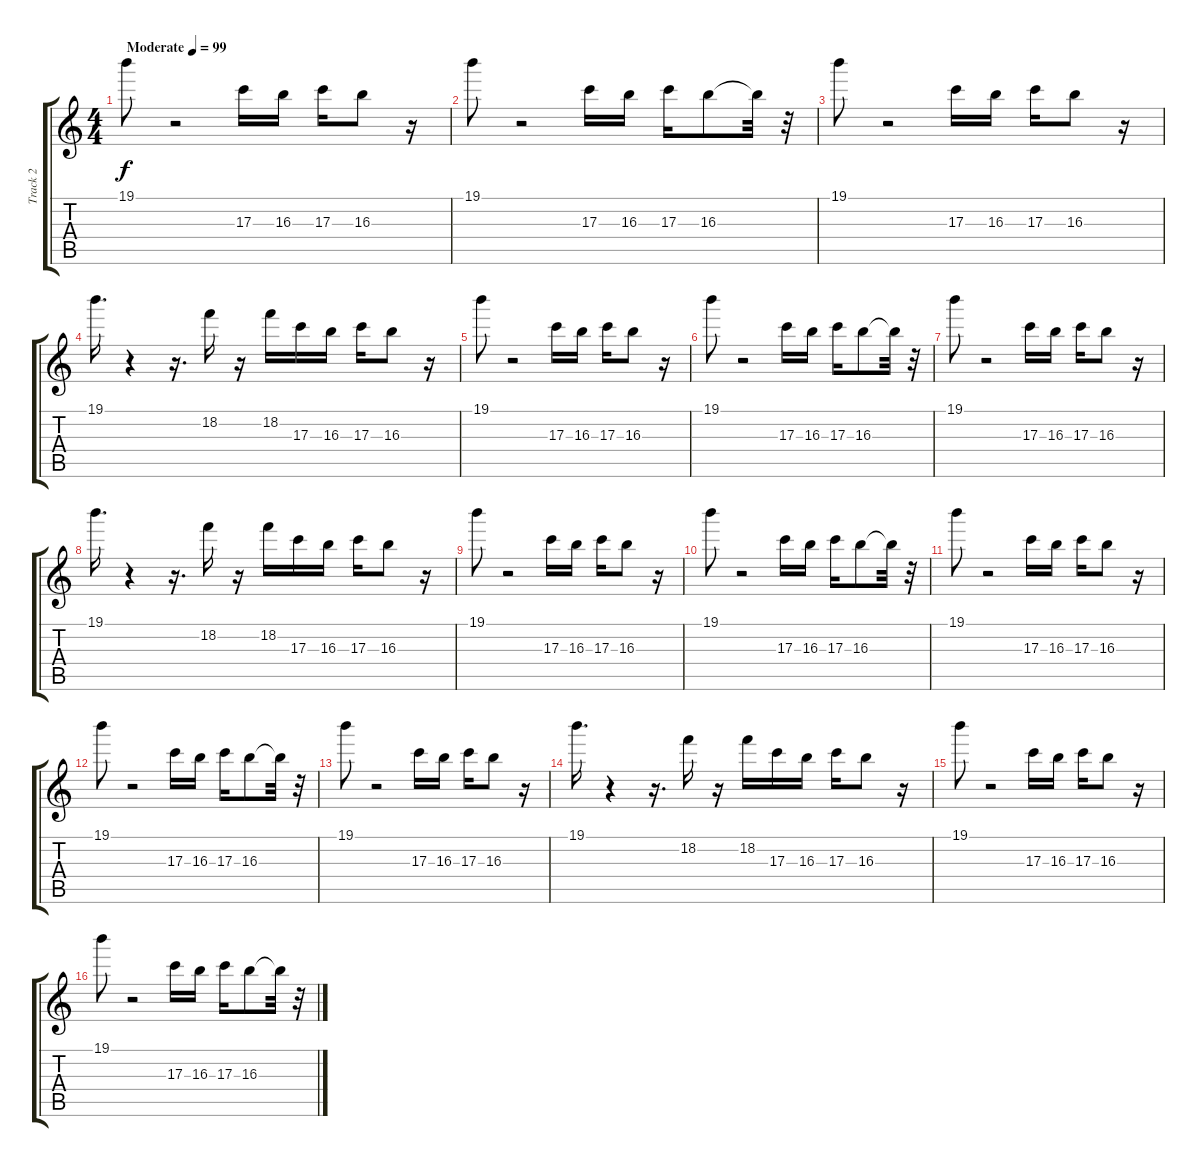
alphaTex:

\track ("Track 2" "Track 2") {instrument overdrivenguitar}
\staff {score tabs}
\tuning (E4 B3 G3 D3 A2 E2) {hide}
\ts (4 4)
\tempo (99 "Moderate")
\clef g2
\ks c
19.1.8{dy f instrument overdrivenguitar} r.2 17.3.16 16.3.16 17.3.16 16.3.8 r.16 |
19.1.8 r.2 17.3.16 16.3.16 17.3.16 16.3.8 16.3{t}.32 r.32 |
19.1.8 r.2 17.3.16 16.3.16 17.3.16 16.3.8 r.16 |
19.1.16{d} r.4 r.16{d} 18.2.16 r.16 18.2.16 17.3.16 16.3.16 17.3.16 16.3.8 r.16 |
19.1.8 r.2 17.3.16 16.3.16 17.3.16 16.3.8 r.16 |
19.1.8 r.2 17.3.16 16.3.16 17.3.16 16.3.8 16.3{t}.32 r.32 |
19.1.8 r.2 17.3.16 16.3.16 17.3.16 16.3.8 r.16 |
19.1.16{d} r.4 r.16{d} 18.2.16 r.16 18.2.16 17.3.16 16.3.16 17.3.16 16.3.8 r.16 |
19.1.8 r.2 17.3.16 16.3.16 17.3.16 16.3.8 r.16 |
19.1.8 r.2 17.3.16 16.3.16 17.3.16 16.3.8 16.3{t}.32 r.32 |
19.1.8 r.2 17.3.16 16.3.16 17.3.16 16.3.8 r.16 |
19.1.8 r.2 17.3.16 16.3.16 17.3.16 16.3.8 16.3{t}.32 r.32 |
19.1.8 r.2 17.3.16 16.3.16 17.3.16 16.3.8 r.16 |
19.1.16{d} r.4 r.16{d} 18.2.16 r.16 18.2.16 17.3.16 16.3.16 17.3.16 16.3.8 r.16 |
19.1.8 r.2 17.3.16 16.3.16 17.3.16 16.3.8 r.16 |
19.1.8 r.2 17.3.16 16.3.16 17.3.16 16.3.8 16.3{t}.32 r.32
